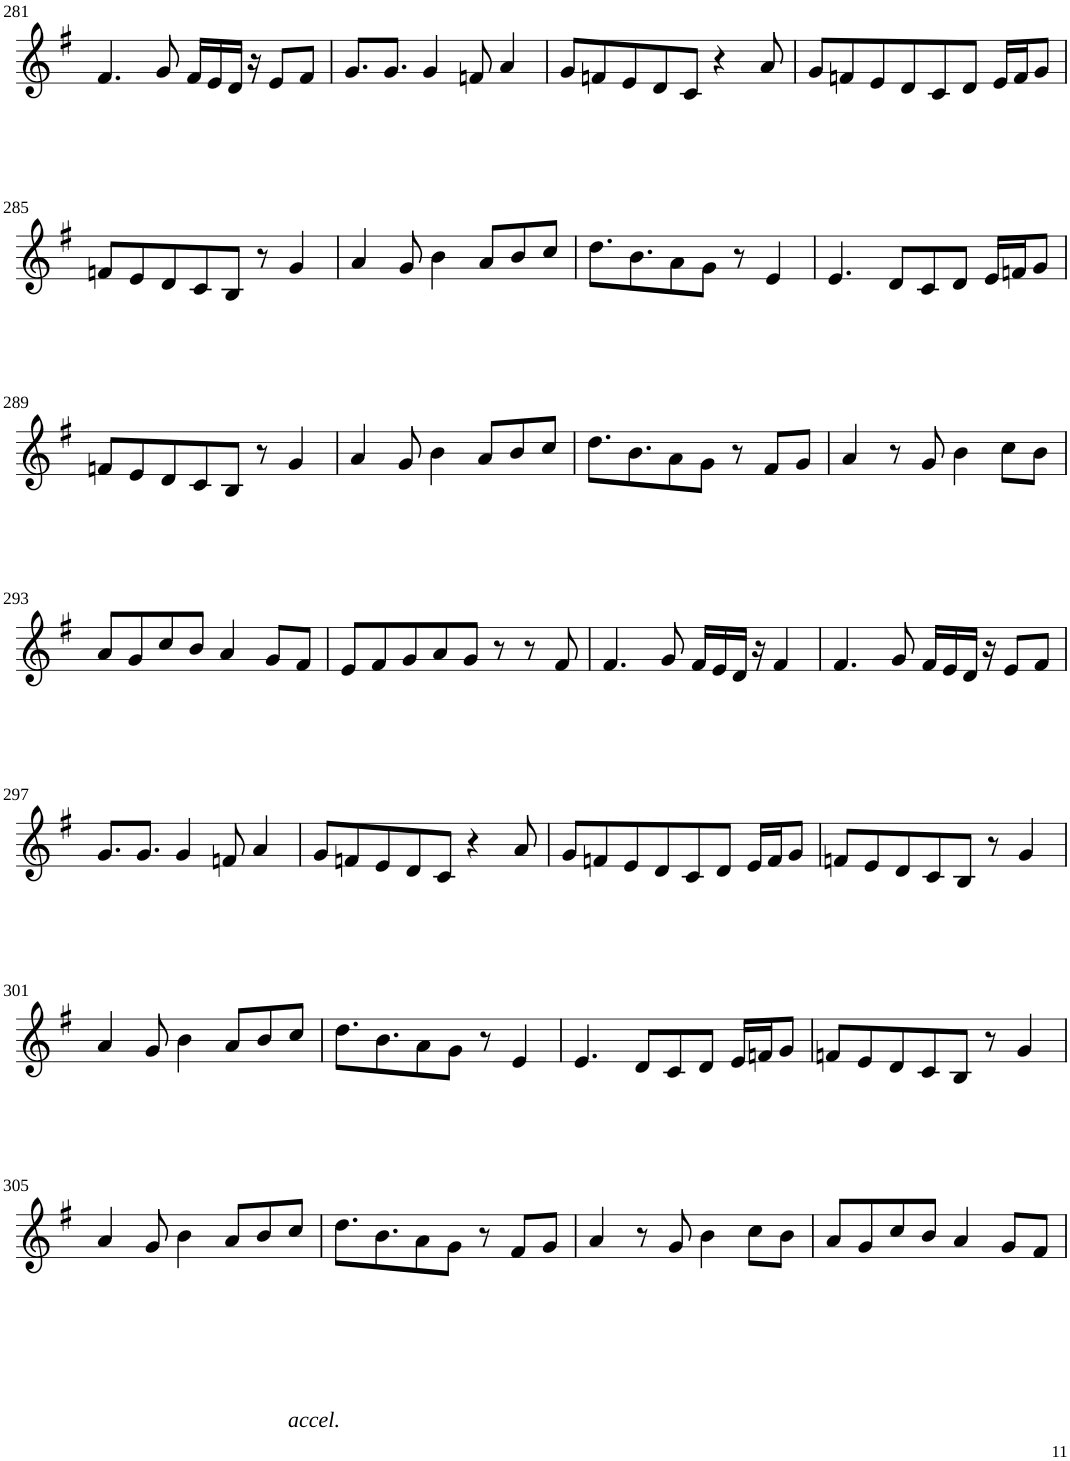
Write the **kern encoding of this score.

**kern
*part1
*staff1
*I"Violin
!!LO:PB:g=z
*clefG2
*k[f#]
*G:
*M8/8
=281
4.f#/
8g/
16f#/LL
16e/
16d/JJ
16r
8e/L
8f#/J
=282
8.g/L
8.g/J
4g/
8fn/
4a/
=283
8g/L
8fn/
8e/
8d/
8c/J
4r
8a/
=284
8g/L
8fn/
8e/
8d/
8c/
8d/J
16e/LL
16f/J
8g/J
!!LO:LB:g=z
=285
8fn/L
8e/
8d/
8c/
8B/J
8r
4g/
=286
4a/
8g/
4b\
8a/L
8b/
8cc/J
=287
8.dd\L
8.b\
8a\
8g\J
8r
4e/
=288
4.e/
8d/L
8c/
8d/J
16e/LL
16fn/J
8g/J
!!LO:LB:g=z
=289
8fn/L
8e/
8d/
8c/
8B/J
8r
4g/
=290
4a/
8g/
4b\
8a/L
8b/
8cc/J
=291
8.dd\L
8.b\
8a\
8g\J
8r
8f#/L
8g/J
=292
4a/
8r
8g/
4b\
8cc\L
8b\J
!!LO:LB:g=z
=293
8a/L
8g/
8cc/
8b/J
4a/
8g/L
8f#/J
=294
8e/L
8f#/
8g/
8a/
8g/J
8r
8r
8f#/
=295
4.f#/
8g/
16f#/LL
16e/
16d/JJ
16r
4f#/
=296
4.f#/
8g/
16f#/LL
16e/
16d/JJ
16r
8e/L
8f#/J
!!LO:LB:g=z
=297
8.g/L
8.g/J
4g/
8fn/
4a/
=298
8g/L
8fn/
8e/
8d/
8c/J
4r
8a/
=299
8g/L
8fn/
8e/
8d/
8c/
8d/J
16e/LL
16f/J
8g/J
=300
8fn/L
8e/
8d/
8c/
8B/J
8r
4g/
!!LO:LB:g=z
=301
4a/
8g/
4b\
8a/L
8b/
8cc/J
=302
8.dd\L
8.b\
8a\
8g\J
8r
4e/
=303
4.e/
8d/L
8c/
8d/J
16e/LL
16fn/J
8g/J
=304
8fn/L
8e/
8d/
8c/
8B/J
8r
4g/
!!LO:LB:g=z
=305
4a/
8g/
4b\
8a/L
8b/
!LO:TX:b:i:t=accel.
8cc/J
=306
8.dd\L
8.b\
8a\
8g\J
8r
8f#/L
8g/J
=307
4a/
8r
8g/
4b\
8cc\L
8b\J
=308
8a/L
8g/
8cc/
8b/J
4a/
8g/L
8f#/J
=
*-
